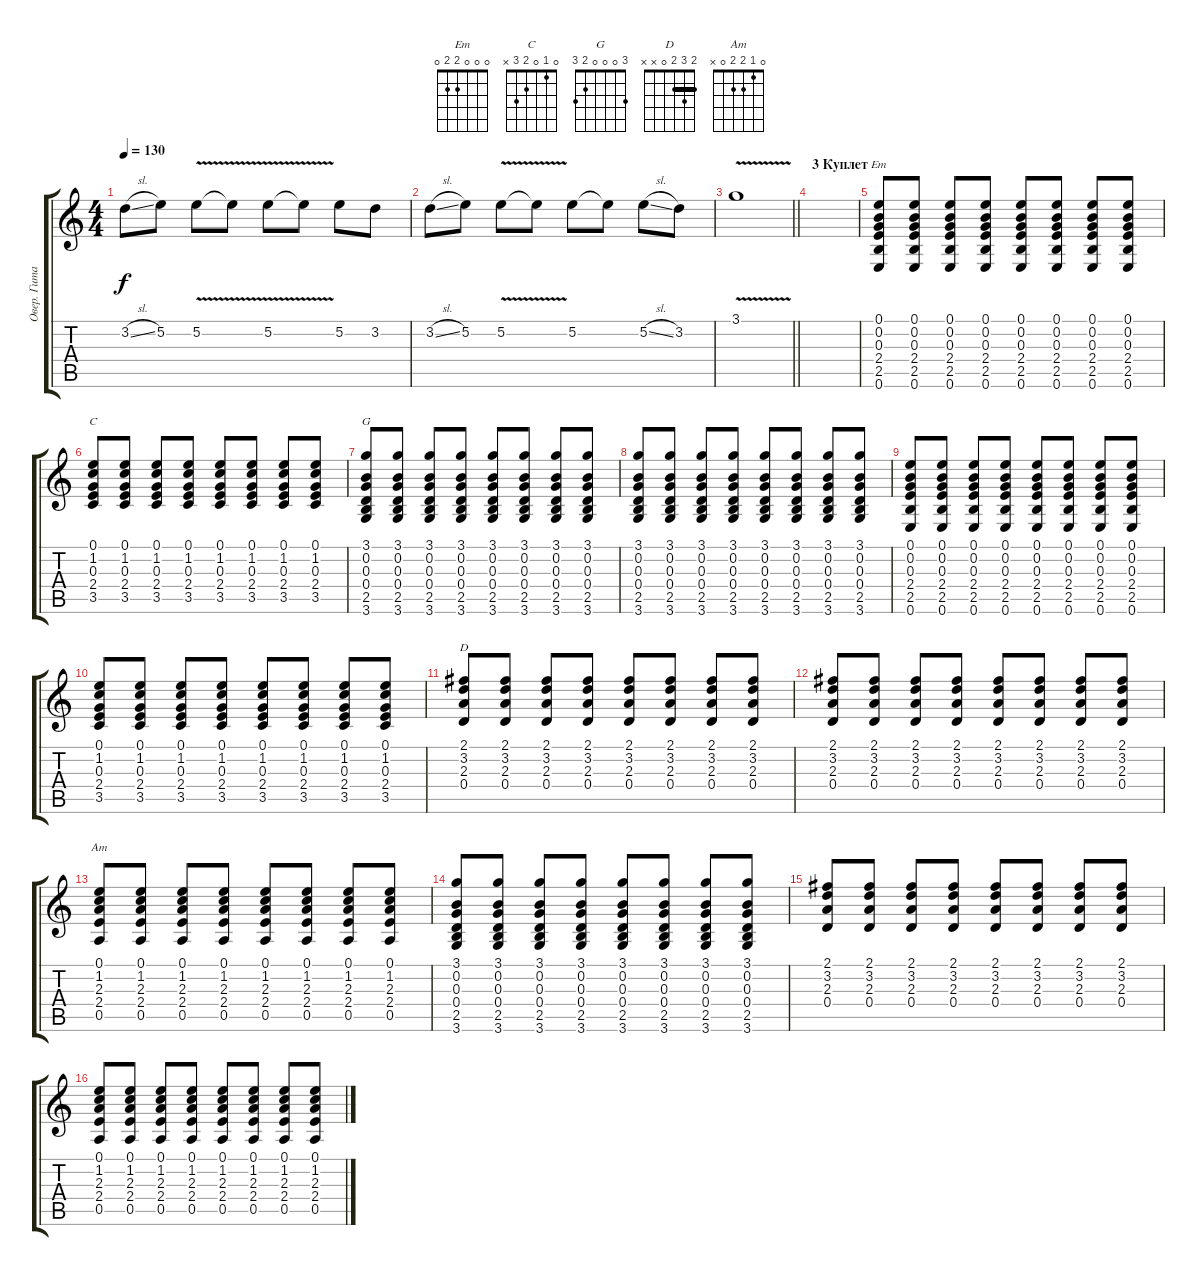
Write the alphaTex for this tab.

\track ("Овер. Гитара" "Овер. Гита") {instrument overdrivenguitar}
\staff {score tabs}
\tuning (E4 B3 G3 D3 A2 E2) {hide}
\chord ("Em" 0 0 0 2 2 0)
\chord ("C" 0 1 0 2 3 x)
\chord ("G" 3 0 0 0 2 3)
\chord ("D" 2 3 2 0 x x) {barre 2}
\chord ("Am" 0 1 2 2 0 x)
\ts (4 4)
\tempo 130
\clef g2
\ks c
3.2{sl}.8{dy f} 5.2.8 5.2{v}.8 5.2{t}.8 5.2{v}.8 5.2{t}.8 5.2.8 3.2.8 |
3.2{sl}.8 5.2.8 5.2{v}.8 5.2{t}.8 5.2.8 5.2{t}.8 5.2{sl}.8 3.2.8 |
\barLineRight lightlight
3.1{v}.1 |
\section ("" "3 Куплет")
|
(0.1 0.2 0.3 2.4 2.5 0.6).8{ch "Em"} (0.1 0.2 0.3 2.4 2.5 0.6).8 (0.1 0.2 0.3 2.4 2.5 0.6).8 (0.1 0.2 0.3 2.4 2.5 0.6).8 (0.1 0.2 0.3 2.4 2.5 0.6).8 (0.1 0.2 0.3 2.4 2.5 0.6).8 (0.1 0.2 0.3 2.4 2.5 0.6).8 (0.1 0.2 0.3 2.4 2.5 0.6).8 |
(0.1 1.2 0.3 2.4 3.5).8{ch "C"} (0.1 1.2 0.3 2.4 3.5).8 (0.1 1.2 0.3 2.4 3.5).8 (0.1 1.2 0.3 2.4 3.5).8 (0.1 1.2 0.3 2.4 3.5).8 (0.1 1.2 0.3 2.4 3.5).8 (0.1 1.2 0.3 2.4 3.5).8 (0.1 1.2 0.3 2.4 3.5).8 |
(3.1 0.2 0.3 0.4 2.5 3.6).8{ch "G"} (3.1 0.2 0.3 0.4 2.5 3.6).8 (3.1 0.2 0.3 0.4 2.5 3.6).8 (3.1 0.2 0.3 0.4 2.5 3.6).8 (3.1 0.2 0.3 0.4 2.5 3.6).8 (3.1 0.2 0.3 0.4 2.5 3.6).8 (3.1 0.2 0.3 0.4 2.5 3.6).8 (3.1 0.2 0.3 0.4 2.5 3.6).8 |
(3.1 0.2 0.3 0.4 2.5 3.6).8 (3.1 0.2 0.3 0.4 2.5 3.6).8 (3.1 0.2 0.3 0.4 2.5 3.6).8 (3.1 0.2 0.3 0.4 2.5 3.6).8 (3.1 0.2 0.3 0.4 2.5 3.6).8 (3.1 0.2 0.3 0.4 2.5 3.6).8 (3.1 0.2 0.3 0.4 2.5 3.6).8 (3.1 0.2 0.3 0.4 2.5 3.6).8 |
(0.1 0.2 0.3 2.4 2.5 0.6).8 (0.1 0.2 0.3 2.4 2.5 0.6).8 (0.1 0.2 0.3 2.4 2.5 0.6).8 (0.1 0.2 0.3 2.4 2.5 0.6).8 (0.1 0.2 0.3 2.4 2.5 0.6).8 (0.1 0.2 0.3 2.4 2.5 0.6).8 (0.1 0.2 0.3 2.4 2.5 0.6).8 (0.1 0.2 0.3 2.4 2.5 0.6).8 |
(0.1 1.2 0.3 2.4 3.5).8 (0.1 1.2 0.3 2.4 3.5).8 (0.1 1.2 0.3 2.4 3.5).8 (0.1 1.2 0.3 2.4 3.5).8 (0.1 1.2 0.3 2.4 3.5).8 (0.1 1.2 0.3 2.4 3.5).8 (0.1 1.2 0.3 2.4 3.5).8 (0.1 1.2 0.3 2.4 3.5).8 |
(2.1 3.2 2.3 0.4).8{ch "D"} (2.1 3.2 2.3 0.4).8 (2.1 3.2 2.3 0.4).8 (2.1 3.2 2.3 0.4).8 (2.1 3.2 2.3 0.4).8 (2.1 3.2 2.3 0.4).8 (2.1 3.2 2.3 0.4).8 (2.1 3.2 2.3 0.4).8 |
(2.1 3.2 2.3 0.4).8 (2.1 3.2 2.3 0.4).8 (2.1 3.2 2.3 0.4).8 (2.1 3.2 2.3 0.4).8 (2.1 3.2 2.3 0.4).8 (2.1 3.2 2.3 0.4).8 (2.1 3.2 2.3 0.4).8 (2.1 3.2 2.3 0.4).8 |
(0.1 1.2 2.3 2.4 0.5).8{ch "Am"} (0.1 1.2 2.3 2.4 0.5).8 (0.1 1.2 2.3 2.4 0.5).8 (0.1 1.2 2.3 2.4 0.5).8 (0.1 1.2 2.3 2.4 0.5).8 (0.1 1.2 2.3 2.4 0.5).8 (0.1 1.2 2.3 2.4 0.5).8 (0.1 1.2 2.3 2.4 0.5).8 |
(3.1 0.2 0.3 0.4 2.5 3.6).8 (3.1 0.2 0.3 0.4 2.5 3.6).8 (3.1 0.2 0.3 0.4 2.5 3.6).8 (3.1 0.2 0.3 0.4 2.5 3.6).8 (3.1 0.2 0.3 0.4 2.5 3.6).8 (3.1 0.2 0.3 0.4 2.5 3.6).8 (3.1 0.2 0.3 0.4 2.5 3.6).8 (3.1 0.2 0.3 0.4 2.5 3.6).8 |
(2.1 3.2 2.3 0.4).8 (2.1 3.2 2.3 0.4).8 (2.1 3.2 2.3 0.4).8 (2.1 3.2 2.3 0.4).8 (2.1 3.2 2.3 0.4).8 (2.1 3.2 2.3 0.4).8 (2.1 3.2 2.3 0.4).8 (2.1 3.2 2.3 0.4).8 |
(0.1 1.2 2.3 2.4 0.5).8 (0.1 1.2 2.3 2.4 0.5).8 (0.1 1.2 2.3 2.4 0.5).8 (0.1 1.2 2.3 2.4 0.5).8 (0.1 1.2 2.3 2.4 0.5).8 (0.1 1.2 2.3 2.4 0.5).8 (0.1 1.2 2.3 2.4 0.5).8 (0.1 1.2 2.3 2.4 0.5).8
